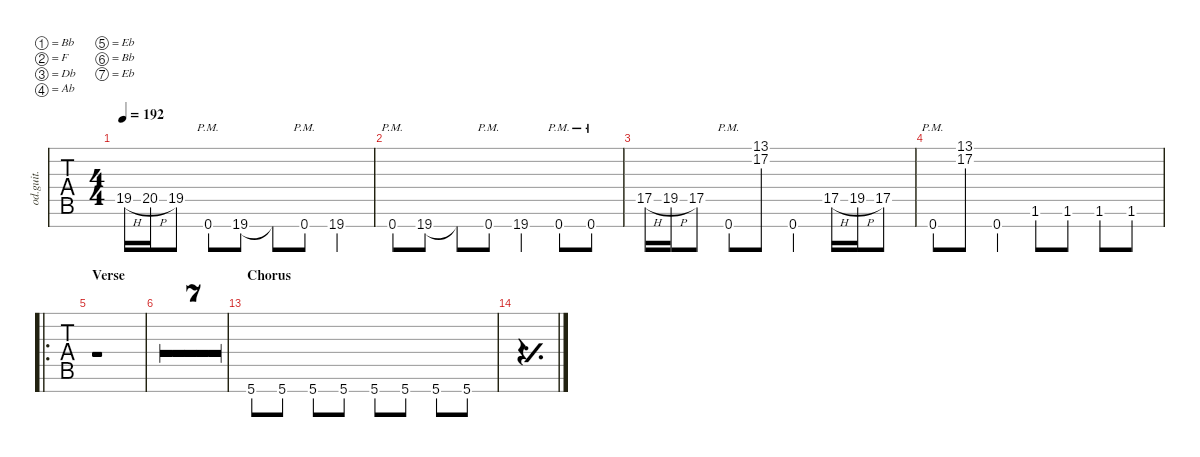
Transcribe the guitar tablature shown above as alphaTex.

\defaultSystemsLayout 4
\hideDynamics
\bracketExtendMode nobrackets
\track ("Rhythm Guitar L" "od.guit.") {multiBarRest instrument distortionguitar}
\staff {tabs}
\tuning (Bb3 F3 Db3 Ab2 Eb2 Bb1 Eb1)
\ts (4 4)
\tempo 192
\clef f4
\ks c
19.5{h acc #}.16{ot 8va dy mf} 20.5{h}.16{ot 8va} 19.5{acc #}.8{ot 8va} 0.7{pm acc #}.8 19.7{acc #}.8 19.7{t acc #}.8 0.7{pm acc #}.8 19.7{acc #}.4 |
0.7{pm acc #}.8 19.7{acc #}.8 19.7{t acc #}.8 0.7{pm acc #}.8 19.7{acc #}.4 0.7{pm acc #}.8 0.7{pm acc #}.8 |
17.5{h acc #}.16{ot 8va} 19.5{h acc #}.16{ot 8va} 17.5{acc #}.8{ot 8va} 0.7{pm acc #}.8 (13.1 17.2{acc #}).8{ot 15ma} 0.7{acc #}.4 17.5{h acc #}.16{ot 8va} 19.5{h acc #}.16{ot 8va} 17.5{acc #}.8{ot 8va} |
0.7{pm acc #}.8 (13.1 17.2{acc #}).8{ot 15ma} 0.7{acc #}.4 1.6.8 1.6.8 1.6.8 1.6.8 |
\ro
\section ("" "Verse")
r.1 |
r.1 |
r.1 |
r.1 |
r.1 |
r.1 |
r.1 |
\rc 2
r.1 |
\section ("" "Chorus")
5.7{acc #}.8 5.7{acc #}.8 5.7{acc #}.8 5.7{acc #}.8 5.7{acc #}.8 5.7{acc #}.8 5.7{acc #}.8 5.7{acc #}.8 |
\simile simple
